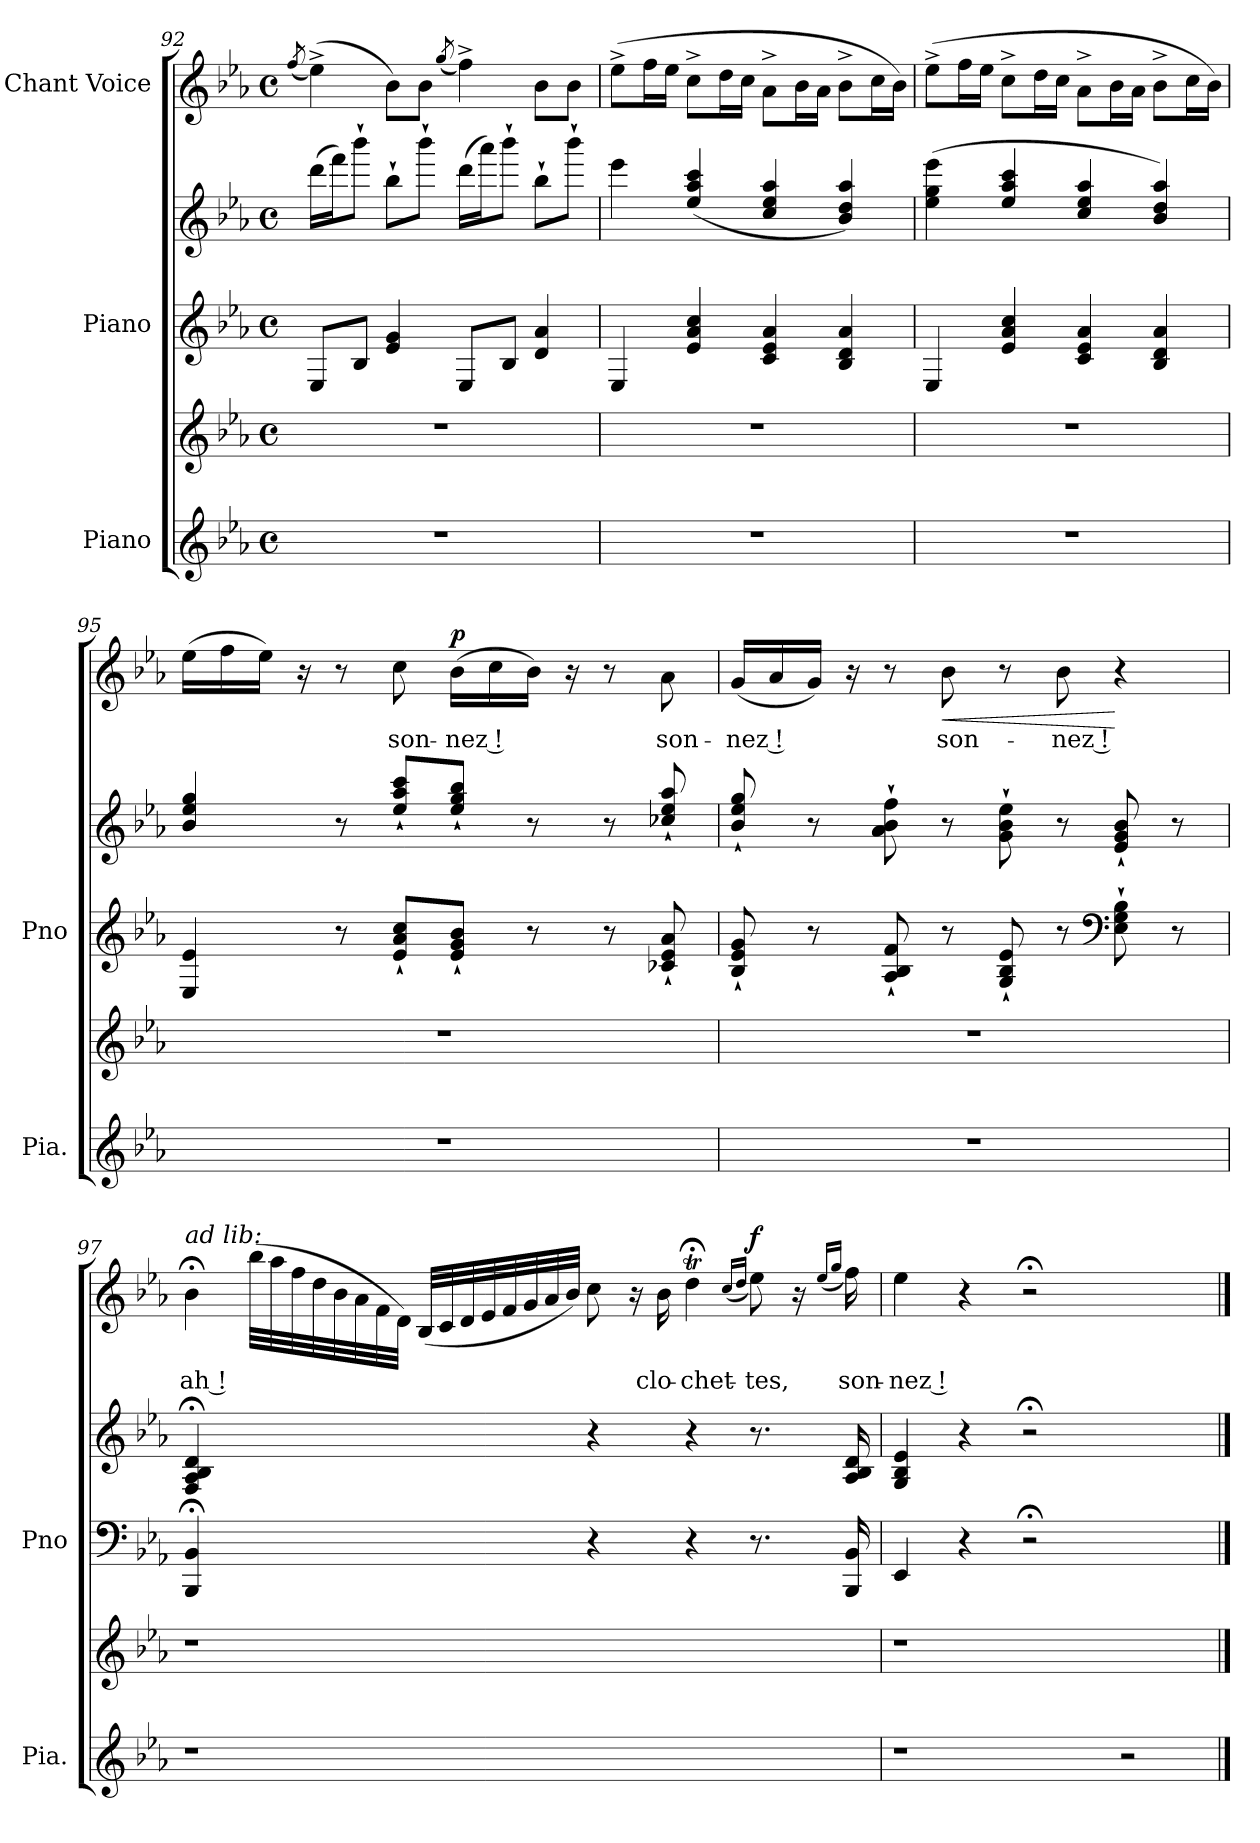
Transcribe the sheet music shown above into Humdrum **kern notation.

**kern	**kern	**kern	**kern	**kern	**text	**dynam
*part3	*part3	*part2	*part2	*part1	*part1	*part1
*staff5	*staff4	*staff3	*staff2	*staff1	*staff1	*staff1
*I"Piano	*	*I"Piano	*	*I"Chant Voice	*	*
*I'Pia.	*	*I'Pno	*	*	*	*
*clefG2	*clefG2	*clefG2	*clefG2	*clefG2	*	*
*k[b-e-a-]	*k[b-e-a-]	*k[b-e-a-]	*k[b-e-a-]	*k[b-e-a-]	*	*
*M4/4	*M4/4	*M4/4	*M4/4	*M4/4	*	*
*met(c)	*met(c)	*met(c)	*met(c)	*met(c)	*	*
=92	=92	=92	=92	=92	=92	=92
.	.	.	.	(8qff/	.	.
1r	1r	8E-/L	(16ddd\LL	(4ee-^<\)	.	.
.	.	.	16fff\J)	.	.	.
.	.	8B-/J	8bbb-`\J	.	.	.
.	.	4e-/ 4g/	8bb-`\L	8b-\L)	.	.
.	.	.	8bbb-`\J	8b-\J	.	.
.	.	.	.	(8qgg/	.	.
.	.	8E-/L	(16ddd\LL	4ff^<\)	.	.
.	.	.	16aaa-\J)	.	.	.
.	.	8B-/J	8bbb-`\J	.	.	.
.	.	4d/ 4a-/	8bb-`\L	8b-\L	.	.
.	.	.	8bbb-`\J	8b-\J	.	.
=93	=93	=93	=93	=93	=93	=93
1r	1r	4E-/	4eee-\	(8ee-^\L	.	.
.	.	.	.	16ff\L	.	.
.	.	.	.	16ee-\JJ	.	.
.	.	4e-/ 4a-/ 4cc/	(4ee-/ 4aa-/ 4ccc/	8cc^\L	.	.
.	.	.	.	16dd\L	.	.
.	.	.	.	16cc\JJ	.	.
.	.	4c/ 4e-/ 4a-/	4cc/ 4ee-/ 4aa-/	8a-^\L	.	.
.	.	.	.	16b-\L	.	.
.	.	.	.	16a-\JJ	.	.
.	.	4B-/ 4d/ 4a-/	4b-/ 4dd/ 4aa-/)	8b-^\L	.	.
.	.	.	.	16cc\L	.	.
.	.	.	.	16b-\JJ)	.	.
=94	=94	=94	=94	=94	=94	=94
1r	1r	4E-/	(4ee-\ 4gg\ 4eee-\	(8ee-^\L	.	.
.	.	.	.	16ff\L	.	.
.	.	.	.	16ee-\JJ	.	.
.	.	4e-/ 4a-/ 4cc/	4ee-/ 4aa-/ 4ccc/	8cc^\L	.	.
.	.	.	.	16dd\L	.	.
.	.	.	.	16cc\JJ	.	.
.	.	4c/ 4e-/ 4a-/	4cc/ 4ee-/ 4aa-/	8a-^\L	.	.
.	.	.	.	16b-\L	.	.
.	.	.	.	16a-\JJ	.	.
.	.	4B-/ 4d/ 4a-/	4b-/ 4dd/ 4aa-/)	8b-^\L	.	.
.	.	.	.	16cc\L	.	.
.	.	.	.	16b-\JJ)	.	.
=95	=95	=95	=95	=95	=95	=95
1r	1r	4E-/ 4e-/	4b-/ 4ee-/ 4gg/	(16ee-\LL	.	.
.	.	.	.	16ff\	.	.
.	.	.	.	16ee-\JJ)	-	.
.	.	.	.	16r	.	.
.	.	8r	8r	8r	.	.
.	.	8e-/` 8a-/` 8cc/`L	8ee-/` 8aa-/` 8ccc/`L	8cc\	son-	.
!	!	!	!	!	!	!LO:DY:a
.	.	8e-/` 8g/` 8b-/`J	8ee-/` 8gg/` 8bb-/`J	(16b-\LL	-nez !	p
.	.	.	.	16cc\	.	.
.	.	8r	8r	16b-\JJ)	.	.
.	.	.	.	16r	.	.
.	.	8r	8r	8r	.	.
.	.	8c-X/` 8e-/` 8a-/`	8cc-X/` 8ee-/` 8aa-/`	8a-\	son-	.
=96	=96	=96	=96	=96	=96	=96
1r	1r	8B-/` 8e-/` 8g/`	8b-/` 8ee-/` 8gg/`	(16g/LL	-nez !	.
.	.	.	.	16a-/	.	.
.	.	8r	8r	16g/JJ)	.	.
.	.	.	.	16r	.	.
.	.	8A-/` 8B-/` 8f/`	8a-\` 8b-\` 8ff\`	8r	.	.
!	!	!	!	!	!	!LO:HP:b
.	.	8r	8r	8b-\	son-	<
.	.	8G/` 8B-/` 8e-/`	8g\` 8b-\` 8ee-\`	8r	.	.
.	.	8r	8r	8b-\	-nez !	.
*	*	*clefF4	*	*	*	*
.	.	8E-\` 8G\` 8B-\`	8e-/` 8g/` 8b-/`	4r	.	[
.	.	8r	8r	.	.	.
=97	=97	=97	=97	=97	=97	=97
!	!	!	!	!LO:TX:i:t=ad  lib&colon;	!	!
1r	1r	4BBB-/; 4BB-/;	4F/;< 4A-/;< 4B-/;< 4d/;<	4b-;<\	-ah !	.
.	.	4ryy	4ryy	(32bb-!\LLL	.	.
.	.	.	.	32aa-!\	.	.
.	.	.	.	32ff!\	.	.
.	.	.	.	32dd!\	.	.
.	.	.	.	32b-!\	.	.
.	.	.	.	32a-!\	.	.
.	.	.	.	32f!\	.	.
.	.	.	.	32d!\JJJ)	.	.
.	.	4ryy	4ryy	(32B-!/LLL	.	.
.	.	.	.	32c!/	.	.
.	.	.	.	32d!/	.	.
.	.	.	.	32e-!/	.	.
.	.	.	.	32f!/	.	.
.	.	.	.	32g!/	.	.
.	.	.	.	32a-!/	.	.
.	.	.	.	32b-!/JJJ)	.	.
.	.	4r	4r	8cc\	.	.
.	.	.	.	16r	.	.
.	.	.	.	16b-\	clo-	.
2ryy	2ryy	4r	4r	4dd;<t\	-chet-	.
.	.	.	.	(16qcc/LL	.	.
.	.	.	.	16qdd/JJ	.	.
!	!	!	!	!	!	!LO:DY:a
.	.	8.r	8.r	8ee-\)	-tes,	f
.	.	.	.	16r	.	.
.	.	.	.	(16qee-/LL	.	.
.	.	.	.	16qgg/JJ	.	.
.	.	16BBB-/ 16BB-/	16A-/ 16B-/ 16d/	16ff\)	son-	.
=98	=98	=98	=98	=98	=98	=98
1r	1r	4EE-/	4G/ 4B-/ 4e-/	4ee-\	-nez !	.
.	.	4r	4r	4r	.	.
.	.	2r;<	2r;<	2r;<	.	.
2r	2ryy	2ryy	2ryy	2ryy	.	.
==	==	==	==	==	==	==
*-	*-	*-	*-	*-	*-	*-
